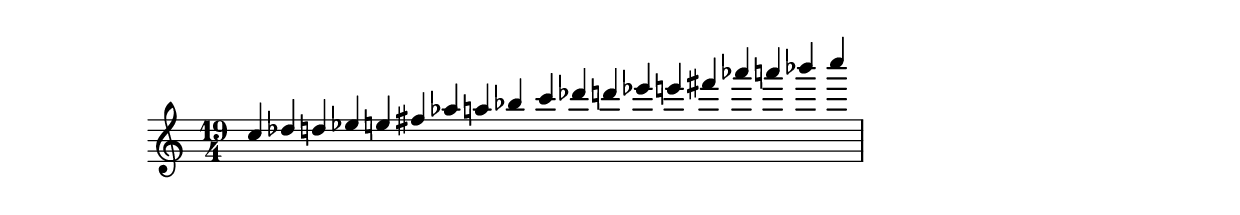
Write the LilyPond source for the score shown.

\version "2.18.2" \score { \new Staff << \new Voice { \set midiInstrument = #"piano" \voiceOne
 \key c \major \time 19/4
\override Voice.TextScript.font-size = #-4
 { c'' des'' d'' ees'' e'' fis'' aes'' a'' bes'' c''' des''' d''' ees''' e''' fis''' aes''' a''' bes''' c''''  } 
 } >> \layout { } \midi { \context { \Staff \remove "Staff_performer" }
\context { \Voice \consists "Staff_performer" } \tempo 2 = 60 } }
\paper{oddHeaderMarkup = ##f oddFooterMarkup = ##f}
